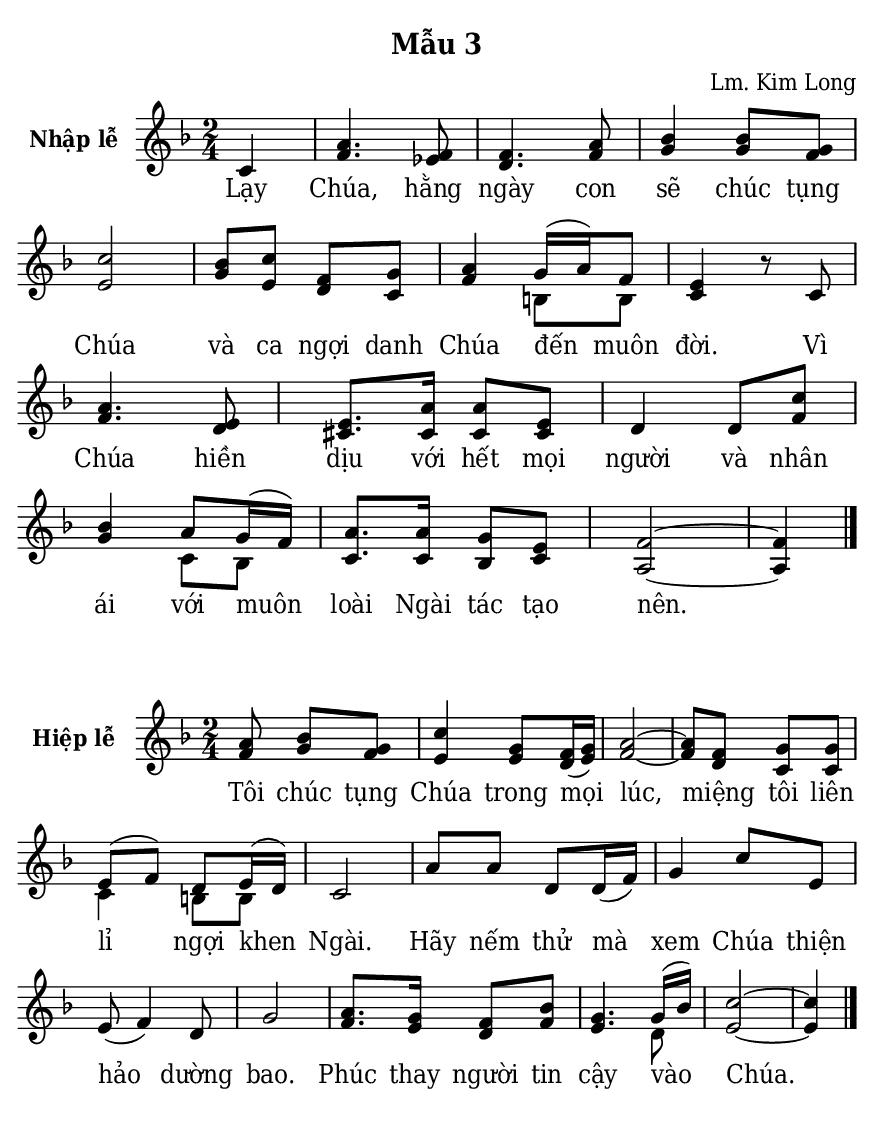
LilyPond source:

% Cài đặt chung
\version "2.22.1"
\include "english.ly"

\header {
  subtitle = \markup { \fontsize #1 "Mẫu 3" }
  composer = "Lm. Kim Long"
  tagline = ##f
}

% Nhạc
nhacMauMot = \relative c' {
  \key f \major
  \time 2/4
  \partial 4 c4 |
  <<
    {
      a'4. f8 |
      f4. a8 |
      bf4 bf8 g |
      c2 |
      bf8 c f, g |
      a4
    }
    {
      f4. ef8 |
      d4. f8 |
      g4 g8 f |
      e2 |
      g8 e d c |
      f4
    }
  >>
  <<
    {
      \voiceOne
      g16 (a) f8
    }
    \new Voice = "splitpart" {
      \voiceTwo
      b,!8 b
    }
  >>
  \oneVoice
  <e c>4 r8 c |
  <<
    {
      a'4. e8 |
      e8. a16 a8 e |
    }
    {
      f4. d8 |
      cs8. cs16 cs8 cs
    }
  >>
  d4 d8
  <<
    {
      f8 |
      g4
    }
    {
      c8 |
      bf4
    }
  >>
  <<
    {
      \voiceOne
      a8 g16 (f)
    }
    \new Voice = "splitpart" {
      \voiceTwo
      c8 bf
    }
  >>
  \oneVoice
  <<
    {
      c8. c16 g'8 e |
      f2 ~ |
      f4 \bar "|."
    }
    {
      a8. a16 bf,8 c |
      a2 ~ |
      a4
    }
  >>
}

nhacMauHai = \relative c'' {
  \key f \major
  \time 2/4
  \partial 4.
  <<
    {
      a8 bf g |
      c4 g8 f16 (g) |
      a2 ~ |
      a8 f g g
    }
    {
      f8 g f |
      e4 e8 d16 (e) |
      f2 ~ |
      f8 d c c
    }
  >>
  <<
    {
      \voiceOne
      e8 (f) d8 e16 (d)
    }
    \new Voice = "splitpart" {
      \voiceTwo
      c4 b!8 b
    }
  >>
  \oneVoice
  c2 |
  a'8 a d, d16 (f) |
  g4 c8 e, |
  e (f4) d8 |
  g2 |
  <<
    {
      a8. g16 f8 bf |
      g4.
    }
    {
      f8. e16 d8 f |
      e4.
    }
  >>
  <<
    {
      \voiceOne
      g16 (bf)
    }
    \new Voice = "splitpart" {
      \voiceTwo
      d,8
    }
  >>
  \oneVoice
  <c' e,>2 ~ |
  <c e,>4 \bar "|."
}

% Lời
loiMauMot = \lyricmode {
  Lạy Chúa, hằng ngày con sẽ chúc tụng Chúa
  và ca ngợi danh Chúa đến muôn đời.
  Vì Chúa hiền dịu với hết mọi người
  và nhân ái với muôn loài Ngài tác tạo nên.
}

loiMauHai = \lyricmode {
  Tôi chúc tụng Chúa trong mọi lúc,
  miệng tôi liên lỉ ngợi khen Ngài.
  Hãy nếm thử mà xem Chúa thiện hảo dường bao.
  Phúc thay người tin cậy vào Chúa.
}

% Dàn trang
\paper {
  #(set-paper-size "a5")
  top-margin = 3\mm
  bottom-margin = 3\mm
  left-margin = 3\mm
  right-margin = 3\mm
  indent = #0
  #(define fonts
	 (make-pango-font-tree "Deja Vu Serif Condensed"
	 		       "Deja Vu Serif Condensed"
			       "Deja Vu Serif Condensed"
			       (/ 20 20)))
  print-page-number = ##f
}

\score {
  <<
    \new Staff \with {
      instrumentName = \markup { \bold "Nhập lễ" }} <<
        \clef treble
        \new Voice = beSop {
          \nhacMauMot
        }
      \new Lyrics \lyricsto beSop \loiMauMot
    >>
  >>
  \layout {
    indent = 20
    \override Lyrics.LyricSpace.minimum-distance = #1.5
    \override Score.BarNumber.break-visibility = ##(#f #f #f)
    \override Score.SpacingSpanner.uniform-stretching = ##t
    ragged-last = ##f
  }
}

\markup {
  \vspace #2
}

\score {
  <<
    \new Staff \with {
      instrumentName = \markup { \bold "Hiệp lễ" }} <<
        \clef treble
        \new Voice = beSop {
          \nhacMauHai
        }
      \new Lyrics \lyricsto beSop \loiMauHai
    >>
  >>
  \layout {
    indent = 20
    \override Lyrics.LyricSpace.minimum-distance = #1.2
    \override Score.BarNumber.break-visibility = ##(#f #f #f)
    \override Score.SpacingSpanner.uniform-stretching = ##t
    ragged-last = ##f
  }
}
